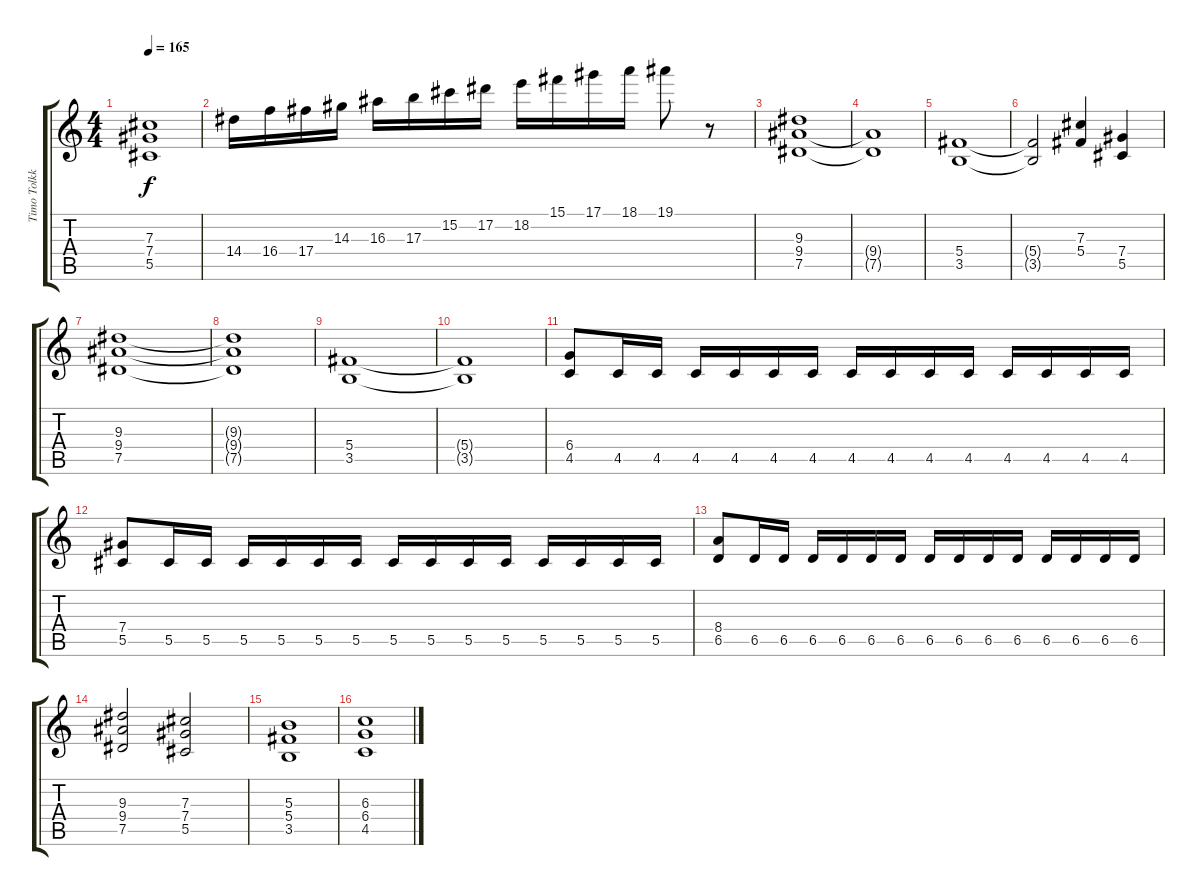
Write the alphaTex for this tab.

\track ("Timo Tolkki" "Timo Tolkk") {instrument distortionguitar}
\staff {score tabs}
\tuning (Eb4 Bb3 Gb3 Db3 Ab2 Eb2) {hide}
\ts (4 4)
\tempo 165
\clef g2
\ks c
(7.3 7.4 5.5).1{dy f} |
14.4.16 16.4.16 17.4.16 14.3.16 16.3.16 17.3.16 15.2.16 17.2.16 18.2.16 15.1.16 17.1.16 18.1.16 19.1.8 r.8 |
(9.3 9.4 7.5).1 |
(9.4{t} 7.5{t}).1 |
(5.4 3.5).1 |
(5.4{t} 3.5{t}).2 (7.3 5.4).4 (7.4 5.5).4 |
(9.3 9.4 7.5).1 |
(9.3{t} 9.4{t} 7.5{t}).1 |
(5.4 3.5).1 |
(5.4{t} 3.5{t}).1 |
(6.4 4.5).8 4.5.16 4.5.16 4.5.16 4.5.16 4.5.16 4.5.16 4.5.16 4.5.16 4.5.16 4.5.16 4.5.16 4.5.16 4.5.16 4.5.16 |
(7.4 5.5).8 5.5.16 5.5.16 5.5.16 5.5.16 5.5.16 5.5.16 5.5.16 5.5.16 5.5.16 5.5.16 5.5.16 5.5.16 5.5.16 5.5.16 |
(8.4 6.5).8 6.5.16 6.5.16 6.5.16 6.5.16 6.5.16 6.5.16 6.5.16 6.5.16 6.5.16 6.5.16 6.5.16 6.5.16 6.5.16 6.5.16 |
(9.3 9.4 7.5).2 (7.3 7.4 5.5).2 |
(5.3 5.4 3.5).1 |
(6.3 6.4 4.5).1
